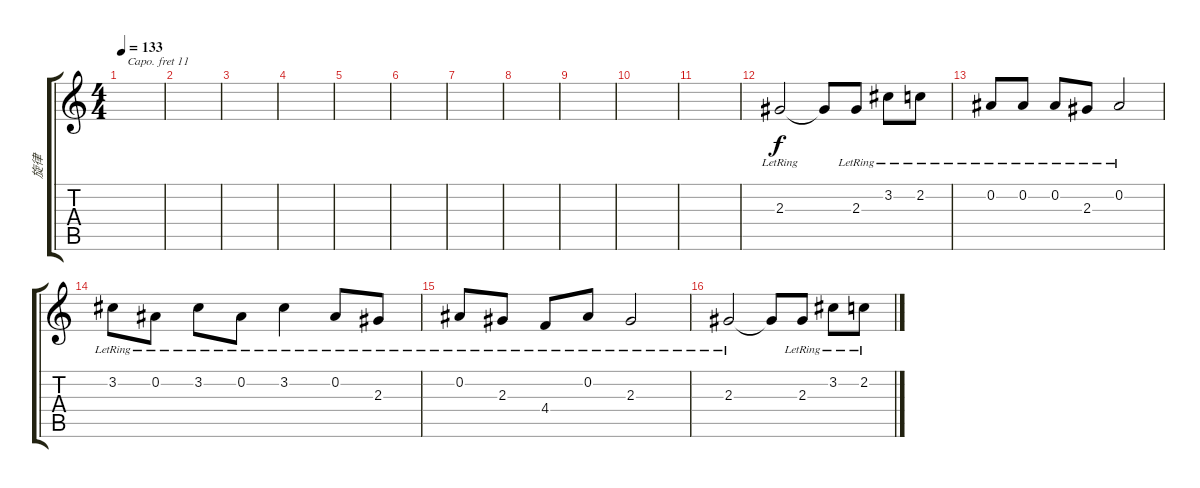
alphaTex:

\track ("旋律" "旋律") {instrument fx1rain}
\staff {score tabs}
\capo 11
\tuning (E4 B3 G3 D3 A2 E2) {hide}
\ts (4 4)
\tempo 133
\clef g2
\ks c
|
|
|
|
|
|
|
|
|
|
|
2.3{lr}.2 2.3{t}.8 2.3{lr}.8 3.2{lr}.8 2.2{lr}.8 |
0.2{lr}.8 0.2{lr}.8 0.2{lr}.8 2.3{lr}.8 0.2{lr}.2 |
3.2{lr}.8 0.2{lr}.8 3.2{lr}.8 0.2{lr}.8 3.2{lr}.4 0.2{lr}.8 2.3{lr}.8 |
0.2{lr}.8 2.3{lr}.8 4.4{lr}.8 0.2{lr}.8 2.3{lr}.2 |
2.3{lr}.2 2.3{t}.8 2.3{lr}.8 3.2{lr}.8 2.2{lr}.8
